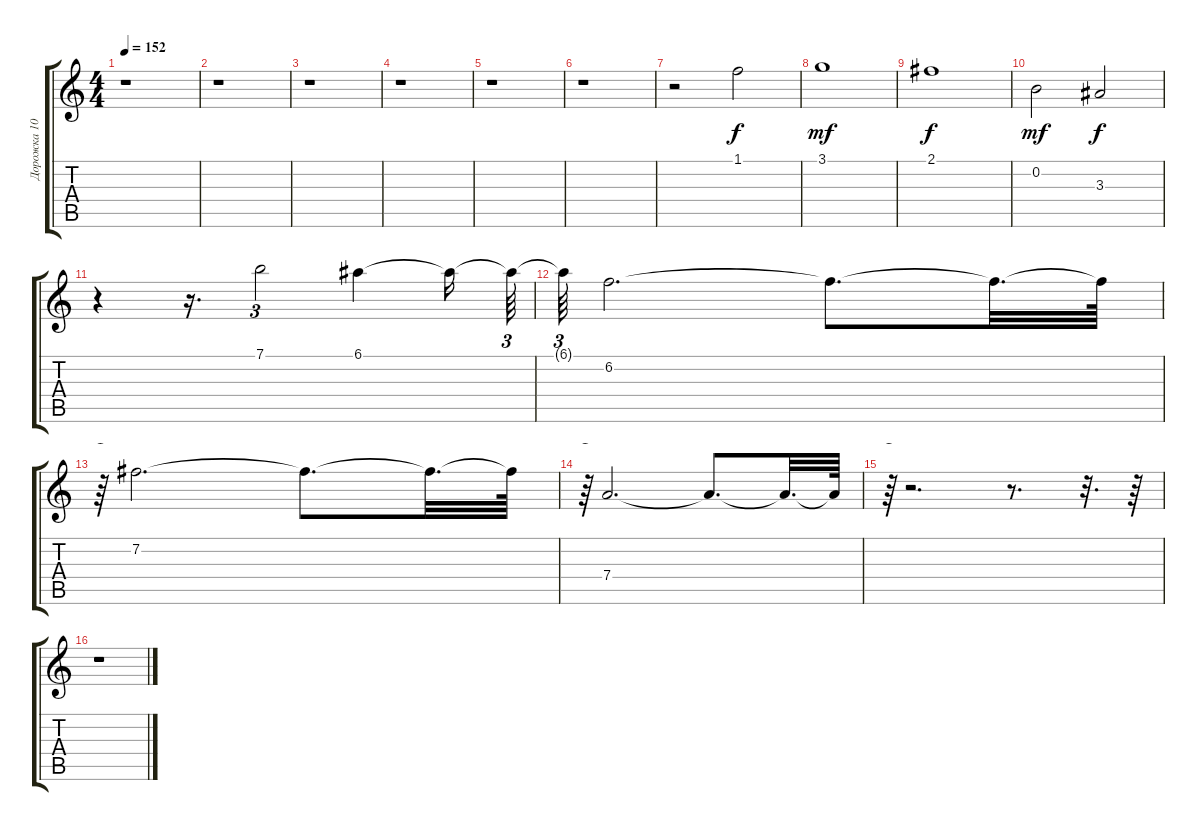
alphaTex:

\track ("Дорожка 10" "Дорожка 10") {instrument overdrivenguitar}
\staff {score tabs}
\tuning (E4 B3 G3 D3 A2 E2) {hide}
\ts (4 4)
\tempo 152
\clef g2
\ks c
r.1{dy f} |
r.1 |
r.1 |
r.1 |
r.1 |
r.1 |
r.2 1.1.2 |
3.1.1{dy mf} |
2.1.1{dy f} |
0.2.2{dy mf} 3.3.2{dy f} |
r.4 r.16{d} 7.1.2{tu (3 2)} 6.1.4 6.1{t}.16 6.1{t}.64{tu (3 2)} |
6.1{t}.64{tu (3 2)} 6.2.2{d} 6.2{t}.8{d} 6.2{t}.32{d} 6.2{t}.64 |
r.64{tu (3 2)} 7.2.2{d} 7.2{t}.8{d} 7.2{t}.32{d} 7.2{t}.64 |
r.64{tu (3 2)} 7.4.2{d} 7.4{t}.8{d} 7.4{t}.32{d} 7.4{t}.64 |
r.64{tu (3 2)} r.2{d} r.8{d} r.32{d} r.64 |
r.1
